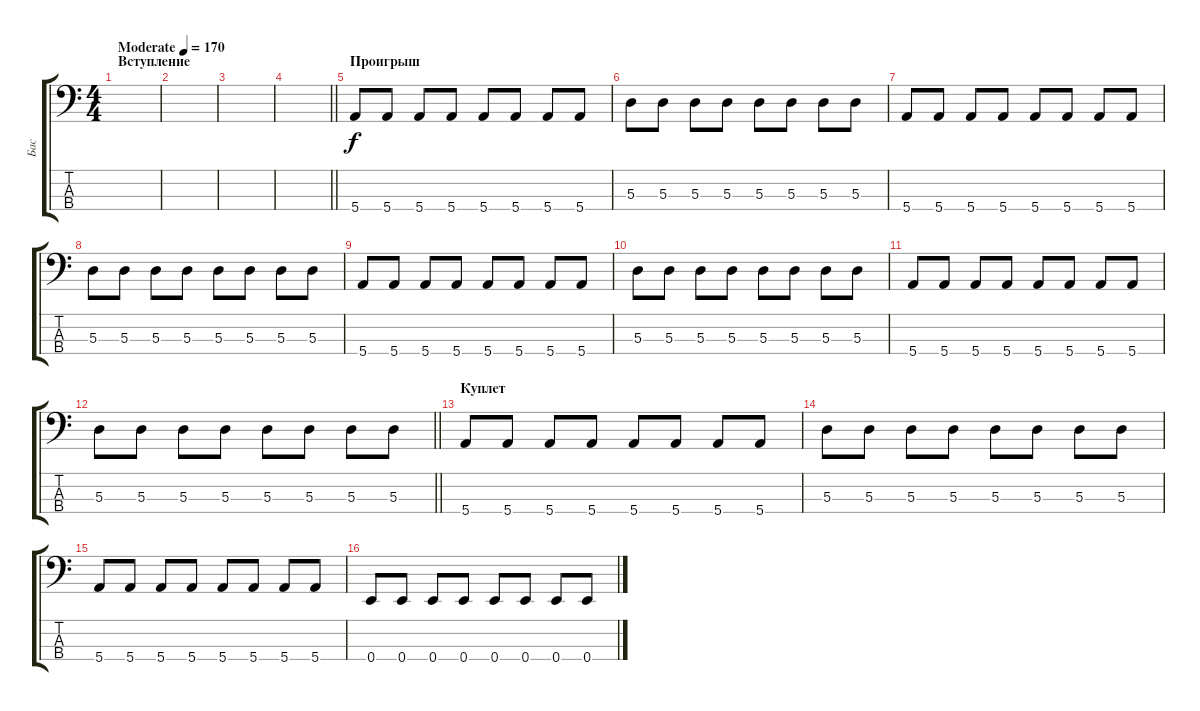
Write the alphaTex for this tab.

\track ("Бас" "Бас") {instrument electricbassfinger}
\staff {score tabs}
\tuning (G2 D2 A1 E1) {hide}
\ts (4 4)
\section ("" "Вступление")
\tempo (170 "Moderate")
\clef f4
\ks c
|
|
|
\barLineRight lightlight
|
\section ("" "Проигрыш")
5.4.8 5.4.8 5.4.8 5.4.8 5.4.8 5.4.8 5.4.8 5.4.8 |
5.3.8 5.3.8 5.3.8 5.3.8 5.3.8 5.3.8 5.3.8 5.3.8 |
5.4.8 5.4.8 5.4.8 5.4.8 5.4.8 5.4.8 5.4.8 5.4.8 |
5.3.8 5.3.8 5.3.8 5.3.8 5.3.8 5.3.8 5.3.8 5.3.8 |
5.4.8 5.4.8 5.4.8 5.4.8 5.4.8 5.4.8 5.4.8 5.4.8 |
5.3.8 5.3.8 5.3.8 5.3.8 5.3.8 5.3.8 5.3.8 5.3.8 |
5.4.8 5.4.8 5.4.8 5.4.8 5.4.8 5.4.8 5.4.8 5.4.8 |
\barLineRight lightlight
5.3.8 5.3.8 5.3.8 5.3.8 5.3.8 5.3.8 5.3.8 5.3.8 |
\section ("" "Куплет")
5.4.8 5.4.8 5.4.8 5.4.8 5.4.8 5.4.8 5.4.8 5.4.8 |
5.3.8 5.3.8 5.3.8 5.3.8 5.3.8 5.3.8 5.3.8 5.3.8 |
5.4.8 5.4.8 5.4.8 5.4.8 5.4.8 5.4.8 5.4.8 5.4.8 |
0.4.8 0.4.8 0.4.8 0.4.8 0.4.8 0.4.8 0.4.8 0.4.8
